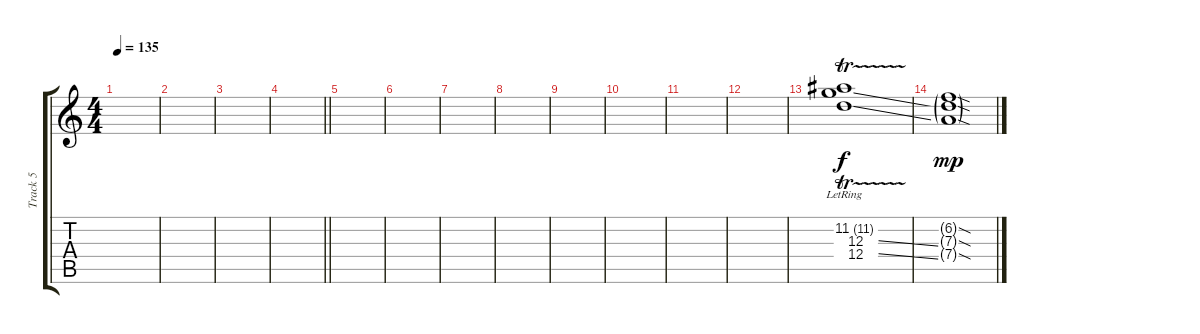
\track ("Track 5" "Track 5") {instrument guitarharmonics}
\staff {score tabs}
\tuning (E4 B3 G3 D3 A2 E2) {hide}
\ts (4 4)
\tempo 135
\clef g2
\ks c
|
|
|
\barLineRight lightlight
|
\section ("" "")
|
|
|
|
|
|
|
|
(11.2{tr (11 32) lr} 12.3{ss} 12.4{ss}).1{dy f} |
(6.2{sod g} 7.3{sod g} 7.4{sod g}).1{dy mp}
